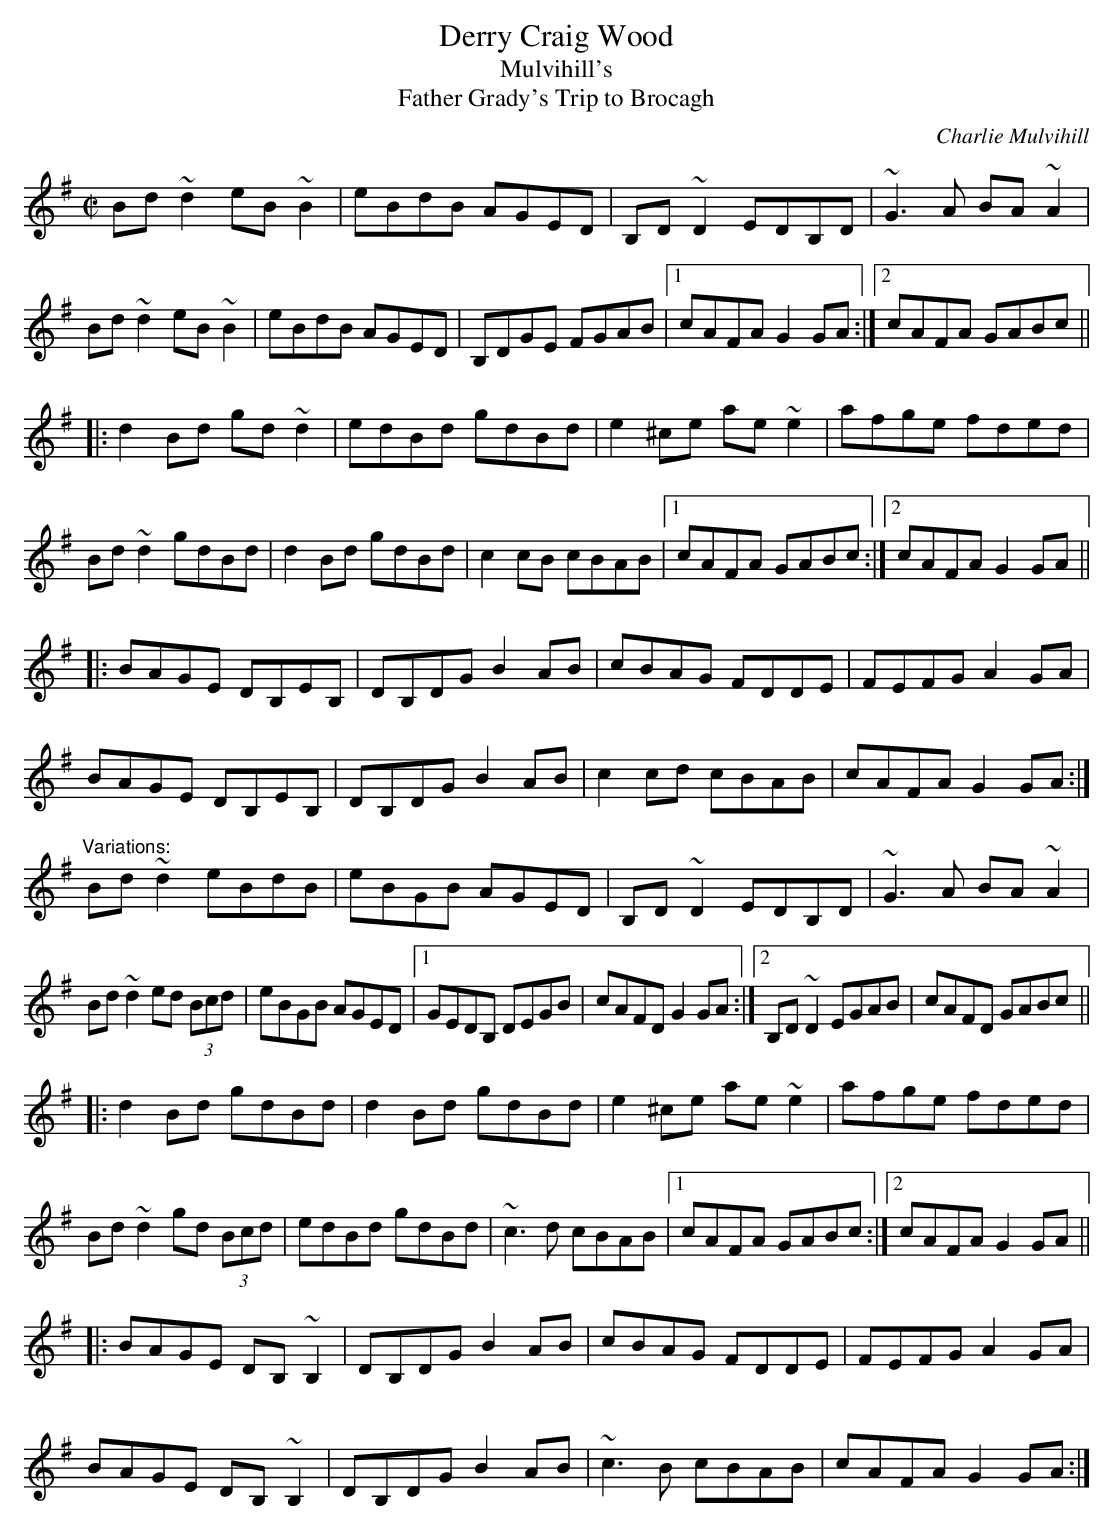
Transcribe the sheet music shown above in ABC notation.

X:1
T:Derry Craig Wood
T:Mulvihill's
T:Father Grady's Trip to Brocagh
C:Charlie Mulvihill
M:C|
K:G
Bd~d2 eB~B2|eBdB AGED|B,D~D2 EDB,D|~G3A BA~A2|
Bd~d2 eB~B2|eBdB AGED|B,DGE FGAB|1 cAFA G2GA:|2 cAFA GABc||
|:d2Bd gd~d2|edBd gdBd|e2^ce ae~e2|afge fded|
Bd~d2 gdBd|d2Bd gdBd|c2cB cBAB|1 cAFA GABc:|2 cAFA G2GA||
|:BAGE DB,EB,|DB,DG B2AB|cBAG FDDE|FEFG A2GA|
BAGE DB,EB,|DB,DG B2AB|c2cd cBAB|cAFA G2GA:|
"Variations:"
Bd~d2 eBdB|eBGB AGED|B,D~D2 EDB,D|~G3A BA~A2|
Bd~d2 ed (3Bcd|eBGB AGED|1 GEDB, DEGB|cAFD G2GA:|2 B,D~D2 EGAB|cAFD GABc||
|:d2Bd gdBd|d2Bd gdBd|e2^ce ae~e2|afge fded|
Bd~d2 gd (3Bcd|edBd gdBd|~c3d cBAB|1 cAFA GABc:|2 cAFA G2GA||
|:BAGE DB,~B,2|DB,DG B2AB|cBAG FDDE|FEFG A2GA|
BAGE DB,~B,2|DB,DG B2AB|~c3B cBAB|cAFA G2GA:|
